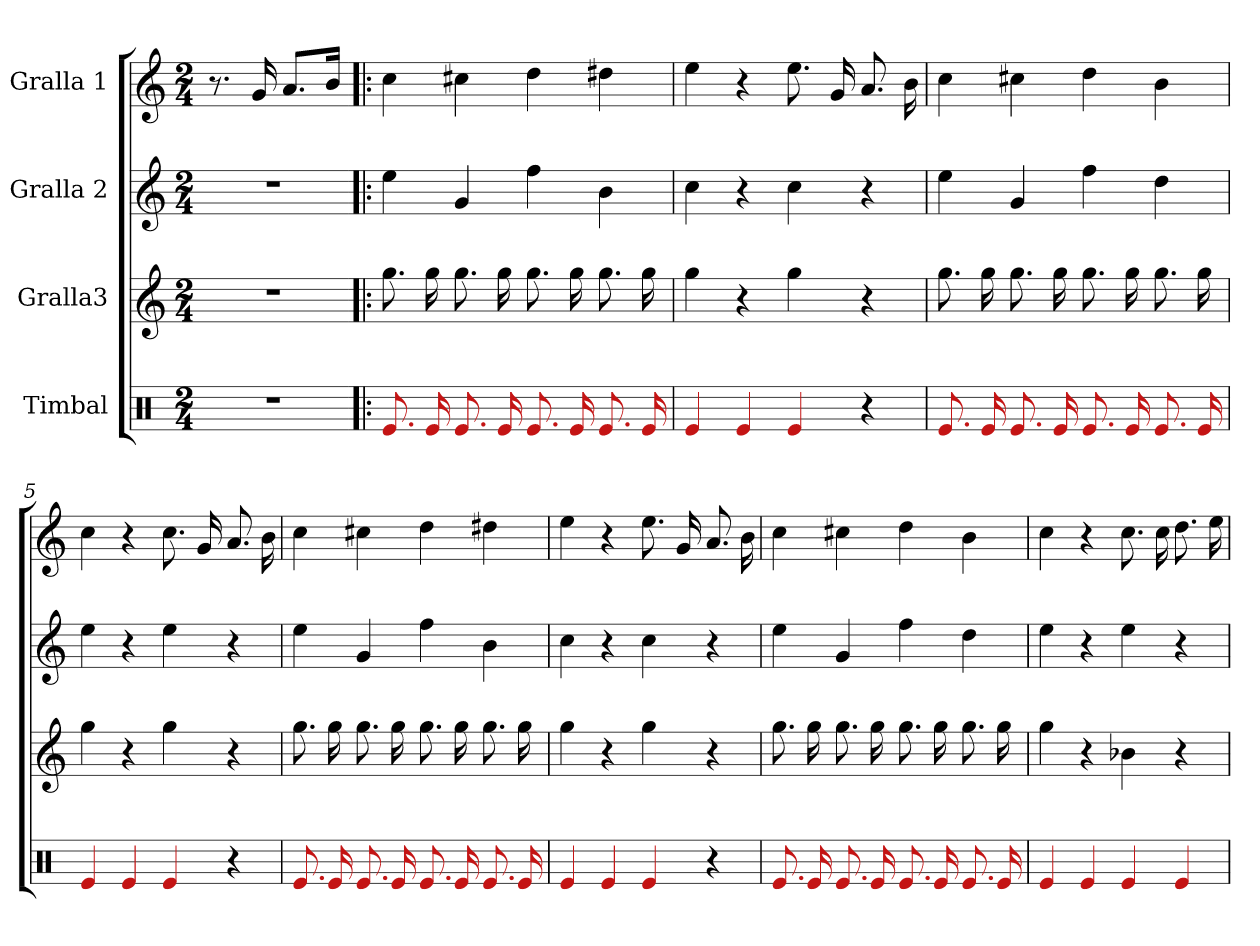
**kern	**kern	**kern	**kern
*part4	*part3	*part2	*part1
*staff4	*staff3	*staff2	*staff1
*I"Timbal	*I"Gralla3	*I"Gralla 2	*I"Gralla 1
*clefX	*clefG2	*clefG2	*clefG2
*k[]	*k[]	*k[]	*k[]
*M2/4	*M2/4	*M2/4	*M2/4
=1	=1	=1	=1
2r	2r	2r	8.r
.	.	.	16g
.	.	.	8.a/L
.	.	.	16b/Jk
=2!|:	=2!|:	=2!|:	=2!|:
8.e	8.gg	4ee	4cc
16e	16gg	.	.
8.e	8.gg	4g	4cc#
16e	16gg	.	.
8.e	8.gg	4ff	4dd
16e	16gg	.	.
8.e	8.gg	4b	4dd#
16e	16gg	.	.
=3	=3	=3	=3
4e	4gg	4cc	4ee
4e	4r	4r	4r
4e	4gg	4cc	8.ee
.	.	.	16g
4r	4r	4r	8.a
.	.	.	16b
=4	=4	=4	=4
8.e	8.gg	4ee	4cc
16e	16gg	.	.
8.e	8.gg	4g	4cc#
16e	16gg	.	.
8.e	8.gg	4ff	4dd
16e	16gg	.	.
8.e	8.gg	4dd	4b
16e	16gg	.	.
=5	=5	=5	=5
4e	4gg	4ee	4cc
4e	4r	4r	4r
4e	4gg	4ee	8.cc
.	.	.	16g
4r	4r	4r	8.a
.	.	.	16b
=6	=6	=6	=6
8.e	8.gg	4ee	4cc
16e	16gg	.	.
8.e	8.gg	4g	4cc#
16e	16gg	.	.
8.e	8.gg	4ff	4dd
16e	16gg	.	.
8.e	8.gg	4b	4dd#
16e	16gg	.	.
=7	=7	=7	=7
4e	4gg	4cc	4ee
4e	4r	4r	4r
4e	4gg	4cc	8.ee
.	.	.	16g
4r	4r	4r	8.a
.	.	.	16b
=8	=8	=8	=8
8.e	8.gg	4ee	4cc
16e	16gg	.	.
8.e	8.gg	4g	4cc#
16e	16gg	.	.
8.e	8.gg	4ff	4dd
16e	16gg	.	.
8.e	8.gg	4dd	4b
16e	16gg	.	.
=9	=9	=9	=9
4e	4gg	4ee	4cc
4e	4r	4r	4r
4e	4b-	4ee	8.cc
.	.	.	16cc
4e	4r	4r	8.dd
.	.	.	16ee
=	=	=	=
*-	*-	*-	*-
